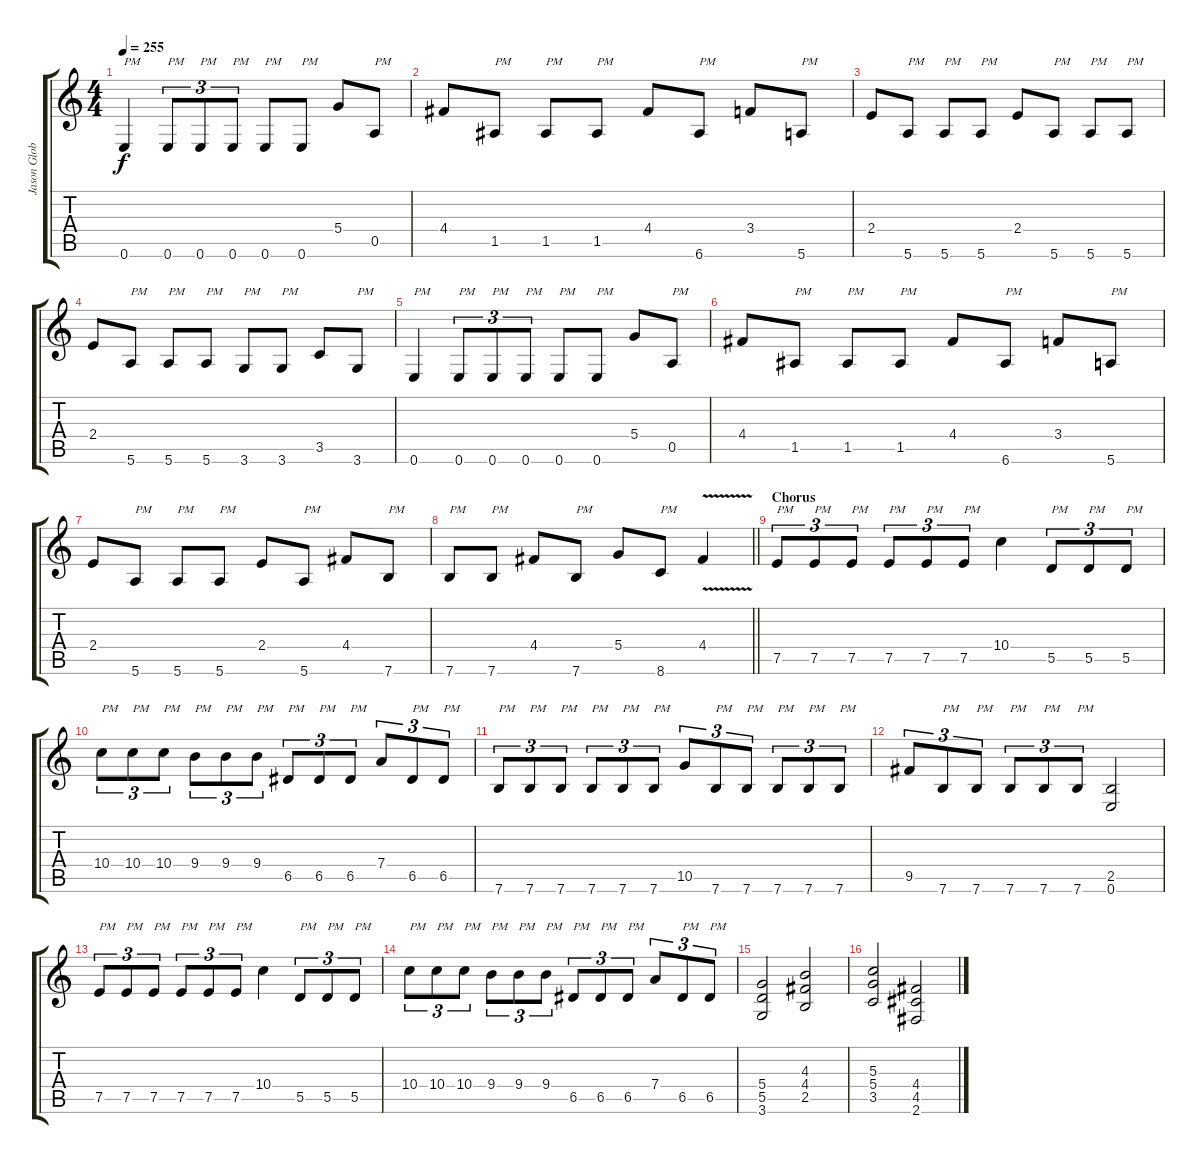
\track ("Jason Globel - Guitar" "Jason Glob") {instrument distortionguitar}
\staff {score tabs}
\tuning (E4 B3 G3 D3 A2 E2) {hide}
\ts (4 4)
\tempo 255
\clef g2
\ks c
0.6.4{txt "PM" dy f} 0.6.8{tu (3 2) txt "PM"} 0.6.8{tu (3 2) txt "PM"} 0.6.8{tu (3 2) txt "PM"} 0.6.8{txt "PM"} 0.6.8{txt "PM"} 5.4.8 0.5.8{txt "PM"} |
4.4.8 1.5.8{txt "PM"} 1.5.8{txt "PM"} 1.5.8{txt "PM"} 4.4.8 6.6.8{txt "PM"} 3.4.8 5.6.8{txt "PM"} |
2.4.8 5.6.8{txt "PM"} 5.6.8{txt "PM"} 5.6.8{txt "PM"} 2.4.8 5.6.8{txt "PM"} 5.6.8{txt "PM"} 5.6.8{txt "PM"} |
2.4.8 5.6.8{txt "PM"} 5.6.8{txt "PM"} 5.6.8{txt "PM"} 3.6.8{txt "PM"} 3.6.8{txt "PM"} 3.5.8 3.6.8{txt "PM"} |
0.6.4{txt "PM"} 0.6.8{tu (3 2) txt "PM"} 0.6.8{tu (3 2) txt "PM"} 0.6.8{tu (3 2) txt "PM"} 0.6.8{txt "PM"} 0.6.8{txt "PM"} 5.4.8 0.5.8{txt "PM"} |
4.4.8 1.5.8{txt "PM"} 1.5.8{txt "PM"} 1.5.8{txt "PM"} 4.4.8 6.6.8{txt "PM"} 3.4.8 5.6.8{txt "PM"} |
2.4.8 5.6.8{txt "PM"} 5.6.8{txt "PM"} 5.6.8{txt "PM"} 2.4.8 5.6.8{txt "PM"} 4.4.8 7.6.8{txt "PM"} |
\barLineRight lightlight
7.6.8{txt "PM"} 7.6.8{txt "PM"} 4.4.8 7.6.8{txt "PM"} 5.4.8 8.6.8{txt "PM"} 4.4{v}.4 |
\section ("" "Chorus")
7.5.8{tu (3 2) txt "PM"} 7.5.8{tu (3 2) txt "PM"} 7.5.8{tu (3 2) txt "PM"} 7.5.8{tu (3 2) txt "PM"} 7.5.8{tu (3 2) txt "PM"} 7.5.8{tu (3 2) txt "PM"} 10.4.4 5.5.8{tu (3 2) txt "PM"} 5.5.8{tu (3 2) txt "PM"} 5.5.8{tu (3 2) txt "PM"} |
10.4.8{tu (3 2) txt "PM"} 10.4.8{tu (3 2) txt "PM"} 10.4.8{tu (3 2) txt "PM"} 9.4.8{tu (3 2) txt "PM"} 9.4.8{tu (3 2) txt "PM"} 9.4.8{tu (3 2) txt "PM"} 6.5.8{tu (3 2) txt "PM"} 6.5.8{tu (3 2) txt "PM"} 6.5.8{tu (3 2) txt "PM"} 7.4.8{tu (3 2)} 6.5.8{tu (3 2) txt "PM"} 6.5.8{tu (3 2) txt "PM"} |
7.6.8{tu (3 2) txt "PM"} 7.6.8{tu (3 2) txt "PM"} 7.6.8{tu (3 2) txt "PM"} 7.6.8{tu (3 2) txt "PM"} 7.6.8{tu (3 2) txt "PM"} 7.6.8{tu (3 2) txt "PM"} 10.5.8{tu (3 2)} 7.6.8{tu (3 2) txt "PM"} 7.6.8{tu (3 2) txt "PM"} 7.6.8{tu (3 2) txt "PM"} 7.6.8{tu (3 2) txt "PM"} 7.6.8{tu (3 2) txt "PM"} |
9.5.8{tu (3 2)} 7.6.8{tu (3 2) txt "PM"} 7.6.8{tu (3 2) txt "PM"} 7.6.8{tu (3 2) txt "PM"} 7.6.8{tu (3 2) txt "PM"} 7.6.8{tu (3 2) txt "PM"} (2.5 0.6).2 |
7.5.8{tu (3 2) txt "PM"} 7.5.8{tu (3 2) txt "PM"} 7.5.8{tu (3 2) txt "PM"} 7.5.8{tu (3 2) txt "PM"} 7.5.8{tu (3 2) txt "PM"} 7.5.8{tu (3 2) txt "PM"} 10.4.4 5.5.8{tu (3 2) txt "PM"} 5.5.8{tu (3 2) txt "PM"} 5.5.8{tu (3 2) txt "PM"} |
10.4.8{tu (3 2) txt "PM"} 10.4.8{tu (3 2) txt "PM"} 10.4.8{tu (3 2) txt "PM"} 9.4.8{tu (3 2) txt "PM"} 9.4.8{tu (3 2) txt "PM"} 9.4.8{tu (3 2) txt "PM"} 6.5.8{tu (3 2) txt "PM"} 6.5.8{tu (3 2) txt "PM"} 6.5.8{tu (3 2) txt "PM"} 7.4.8{tu (3 2)} 6.5.8{tu (3 2) txt "PM"} 6.5.8{tu (3 2) txt "PM"} |
(5.4 5.5 3.6).2 (4.3 4.4 2.5).2 |
(5.3 5.4 3.5).2 (4.4 4.5 2.6).2
